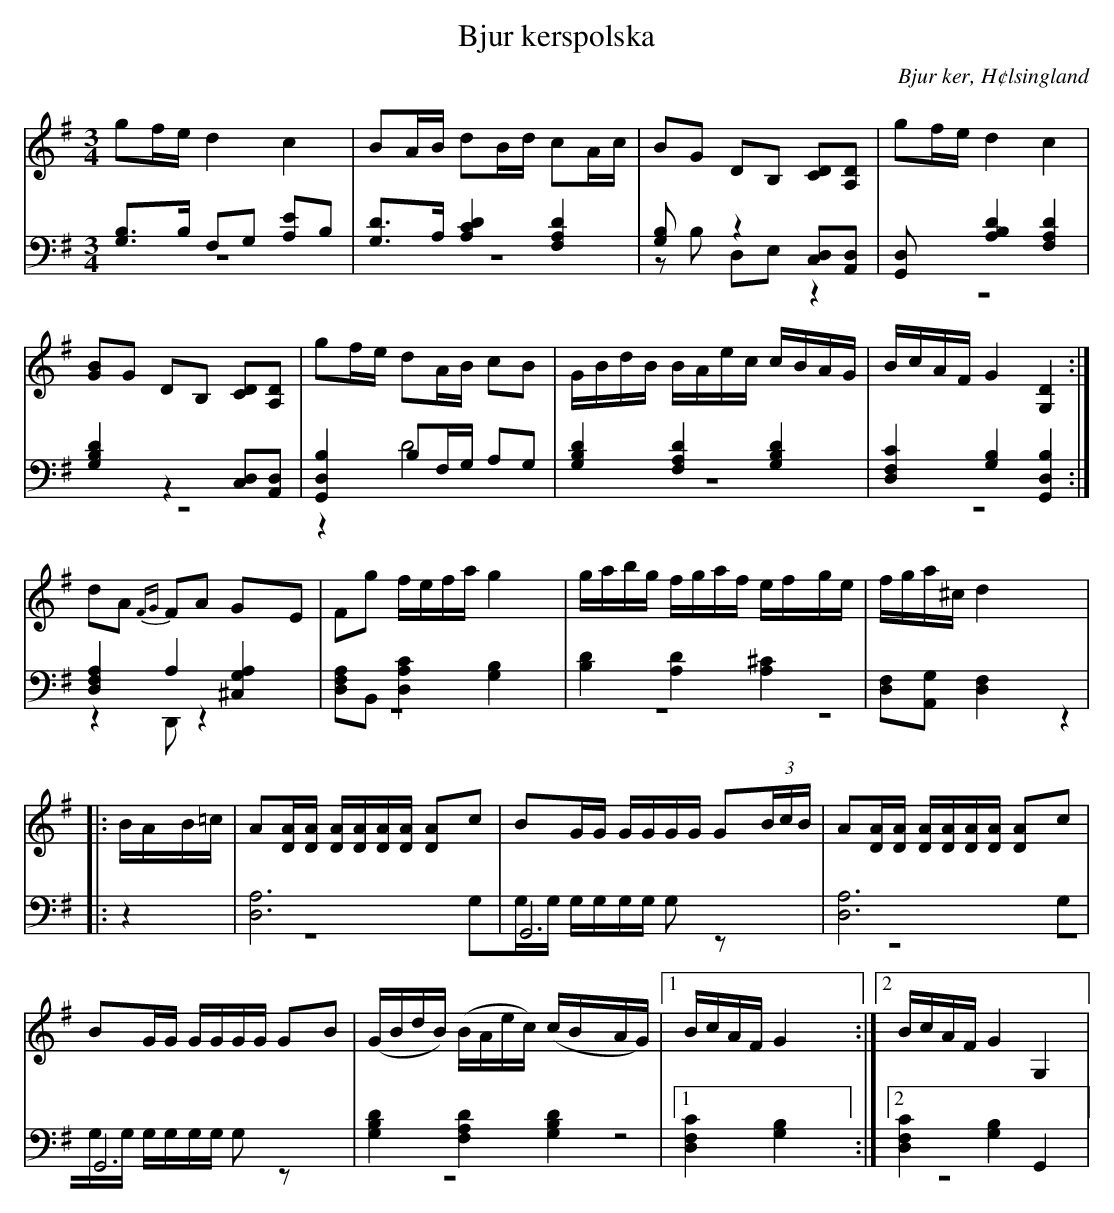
X:1
T: Bjur kerspolska
O: Bjur ker, H¢lsingland
M: 3/4
L: 1/8
K: G
V:1
V:2
V:3 merge
V:1
gf/e/ d2 c2|BA/B/ dB/d/ cA/c/| BG DB, [CD][A,D]|gf/e/ d2 c2|
[GB]G DB, [CD][A,D] |gf/e/ dA/B/ cB|G/B/d/B/ B/A/e/c/ c/B/A/G/|B/c/A/F/ G2 [G,2D2]:|
dA {FG}FA GE|Fg f/e/f/a/ g2|g/a/b/g/ f/g/a/f/ e/f/g/e/ |f/g/a/^c/ d2 |
|:B/A/B/=c/|A[D/A/][D/A/] [D/A/][D/A/][D/A/][D/A/] [DA]c|BG/G/ G/G/G/G/ G(3B/c/B/|A[D/A/][D/A/] [D/A/][D/A/][D/A/][D/A/] [DA]c|
BG/G/ G/G/G/G/ GB|(G/B/d/B/) (B/A/e/c/) (c/B/A/G/)|1 B/c/A/F/ G2:|2 B/c/A/F/ G2 G,2|
V:2 clef=bass
[G,B,]>B, F,G, [A,E]B,|[G,D]>A, [A,2C2D2] [F,2A,2 D2]|[G,2B,] z2 [C,D,][A,,D,]|[G,,2D,] [A,2B,2D2] [F,2A,2 D2]|
[G,2B,2D2] z2 [C,D,][A,,D,]|[G,,2D,2B,2] B,F,/G,/ A,G,|[G,2B,2D2] [F,2A,2 D2] [G,2B,2D2]|[D,2F,2C2] [G,2B,2][G,,2D,2B,2]:|
[D,2F,2A,2] A,2 [^C,2G,2A,2]|[D,F,A,]B,, [D,2A,2C2] [G,2B,2]|[B,2D2] [A,2D2] [A,2^C2]|[D,F,][A,,G,] [D,2F,2]|
|:z2|[D,6A,6]|G,,6|[D,6A,6]|
G,,6|[G,2B,2D2] [F,2A,2 D2] [G,2B,2D2]|1 [D,2F,2C2] [G,2B,2] :|2 [D,2F,2C2] [G,2B,2] G,,2|
V:3  clef=bass
z6|z6|zB, D,E, z2|z6|
z6 |z2 D4|z6|z6:|
z2 D,, z2|z6|z6|z4|
|:z2|z6|G,G,/G,/ G,/G,/G,/G,/ G,z|z6 |
G,G,/G,/ G,/G,/G,/G,/ G,z|z6|1 z4:|2 z6|
